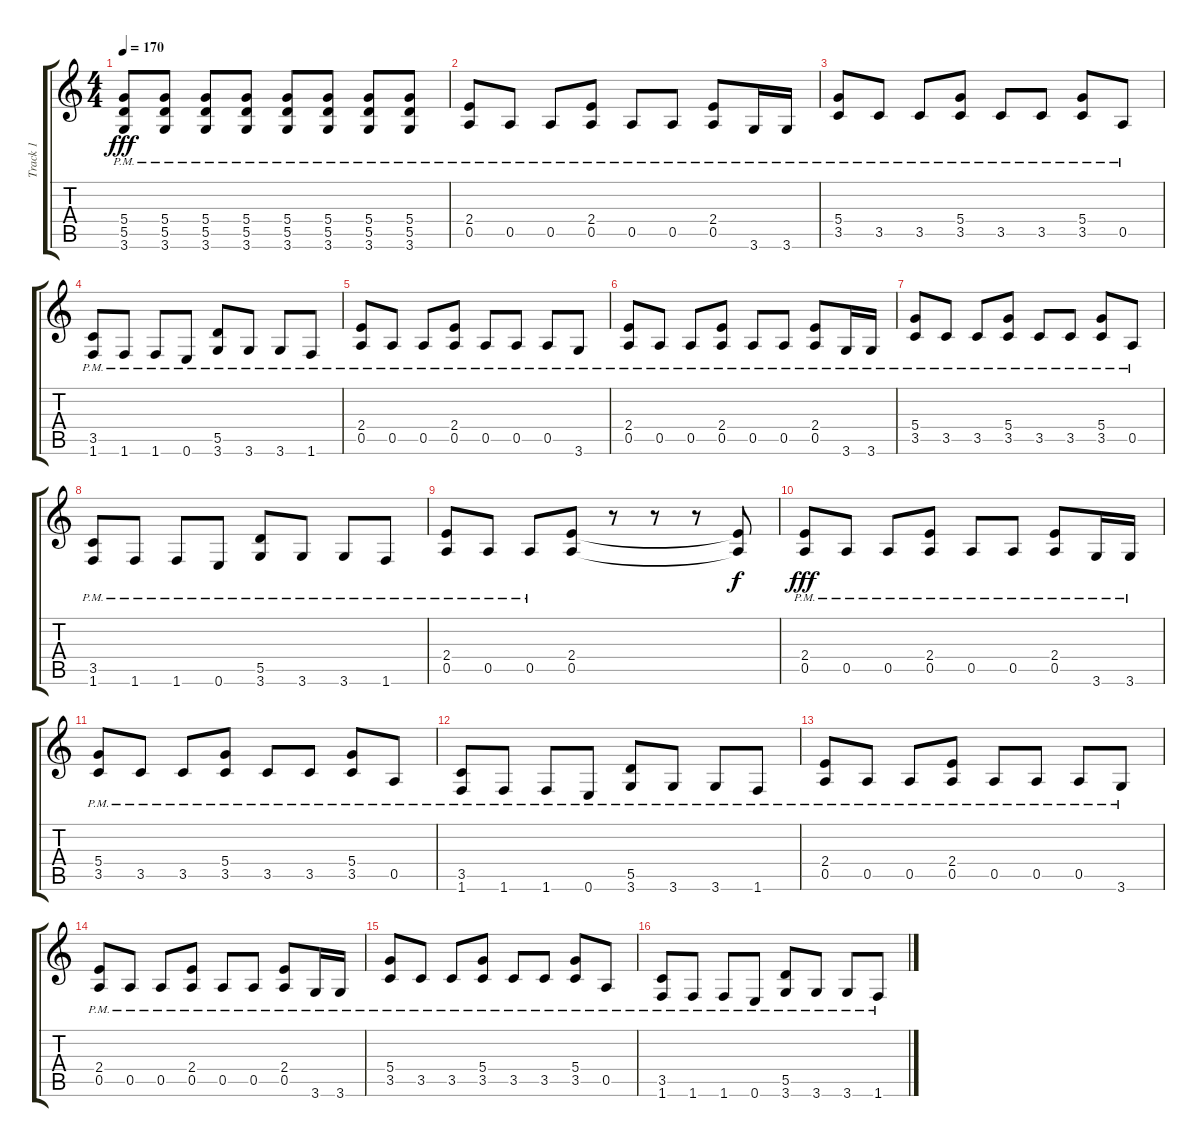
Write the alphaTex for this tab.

\track ("Track 1" "Track 1") {instrument distortionguitar}
\staff {score tabs}
\tuning (E4 B3 G3 D3 A2 E2) {hide}
\ts (4 4)
\tempo 170
\clef g2
\ks c
(5.4{pm} 5.5{pm} 3.6{pm}).8{dy fff} (5.4{pm} 5.5{pm} 3.6{pm}).8 (5.4{pm} 5.5{pm} 3.6{pm}).8 (5.4{pm} 5.5{pm} 3.6{pm}).8 (5.4{pm} 5.5{pm} 3.6{pm}).8 (5.4{pm} 5.5{pm} 3.6{pm}).8 (5.4{pm} 5.5{pm} 3.6{pm}).8 (5.4{pm} 5.5{pm} 3.6{pm}).8 |
(2.4{pm} 0.5{pm}).8 0.5{pm}.8 0.5{pm}.8 (2.4{pm} 0.5{pm}).8 0.5{pm}.8 0.5{pm}.8 (2.4{pm} 0.5{pm}).8 3.6{pm}.16 3.6{pm}.16 |
(5.4{pm} 3.5{pm}).8 3.5{pm}.8 3.5{pm}.8 (5.4{pm} 3.5{pm}).8 3.5{pm}.8 3.5{pm}.8 (5.4{pm} 3.5{pm}).8 0.5{pm}.8 |
(3.5{pm} 1.6{pm}).8 1.6{pm}.8 1.6{pm}.8 0.6{pm}.8 (5.5{pm} 3.6{pm}).8 3.6{pm}.8 3.6{pm}.8 1.6{pm}.8 |
(2.4{pm} 0.5{pm}).8 0.5{pm}.8 0.5{pm}.8 (2.4{pm} 0.5{pm}).8 0.5{pm}.8 0.5{pm}.8 0.5{pm}.8 3.6{pm}.8 |
(2.4{pm} 0.5{pm}).8 0.5{pm}.8 0.5{pm}.8 (2.4{pm} 0.5{pm}).8 0.5{pm}.8 0.5{pm}.8 (2.4{pm} 0.5{pm}).8 3.6{pm}.16 3.6{pm}.16 |
(5.4{pm} 3.5{pm}).8 3.5{pm}.8 3.5{pm}.8 (5.4{pm} 3.5{pm}).8 3.5{pm}.8 3.5{pm}.8 (5.4{pm} 3.5{pm}).8 0.5{pm}.8 |
(3.5{pm} 1.6{pm}).8 1.6{pm}.8 1.6{pm}.8 0.6{pm}.8 (5.5{pm} 3.6{pm}).8 3.6{pm}.8 3.6{pm}.8 1.6{pm}.8 |
(2.4{pm} 0.5{pm}).8 0.5{pm}.8 0.5{pm}.8 (2.4 0.5).8 r.8 r.8 r.8 (2.4{t} 0.5{t}).8{dy f} |
(2.4{pm} 0.5{pm}).8{dy fff} 0.5{pm}.8 0.5{pm}.8 (2.4{pm} 0.5{pm}).8 0.5{pm}.8 0.5{pm}.8 (2.4{pm} 0.5{pm}).8 3.6{pm}.16 3.6{pm}.16 |
(5.4{pm} 3.5{pm}).8 3.5{pm}.8 3.5{pm}.8 (5.4{pm} 3.5{pm}).8 3.5{pm}.8 3.5{pm}.8 (5.4{pm} 3.5{pm}).8 0.5{pm}.8 |
(3.5{pm} 1.6{pm}).8 1.6{pm}.8 1.6{pm}.8 0.6{pm}.8 (5.5{pm} 3.6{pm}).8 3.6{pm}.8 3.6{pm}.8 1.6{pm}.8 |
(2.4{pm} 0.5{pm}).8 0.5{pm}.8 0.5{pm}.8 (2.4{pm} 0.5{pm}).8 0.5{pm}.8 0.5{pm}.8 0.5{pm}.8 3.6{pm}.8 |
(2.4{pm} 0.5{pm}).8 0.5{pm}.8 0.5{pm}.8 (2.4{pm} 0.5{pm}).8 0.5{pm}.8 0.5{pm}.8 (2.4{pm} 0.5{pm}).8 3.6{pm}.16 3.6{pm}.16 |
(5.4{pm} 3.5{pm}).8 3.5{pm}.8 3.5{pm}.8 (5.4{pm} 3.5{pm}).8 3.5{pm}.8 3.5{pm}.8 (5.4{pm} 3.5{pm}).8 0.5{pm}.8 |
(3.5{pm} 1.6{pm}).8 1.6{pm}.8 1.6{pm}.8 0.6{pm}.8 (5.5{pm} 3.6{pm}).8 3.6{pm}.8 3.6{pm}.8 1.6{pm}.8
